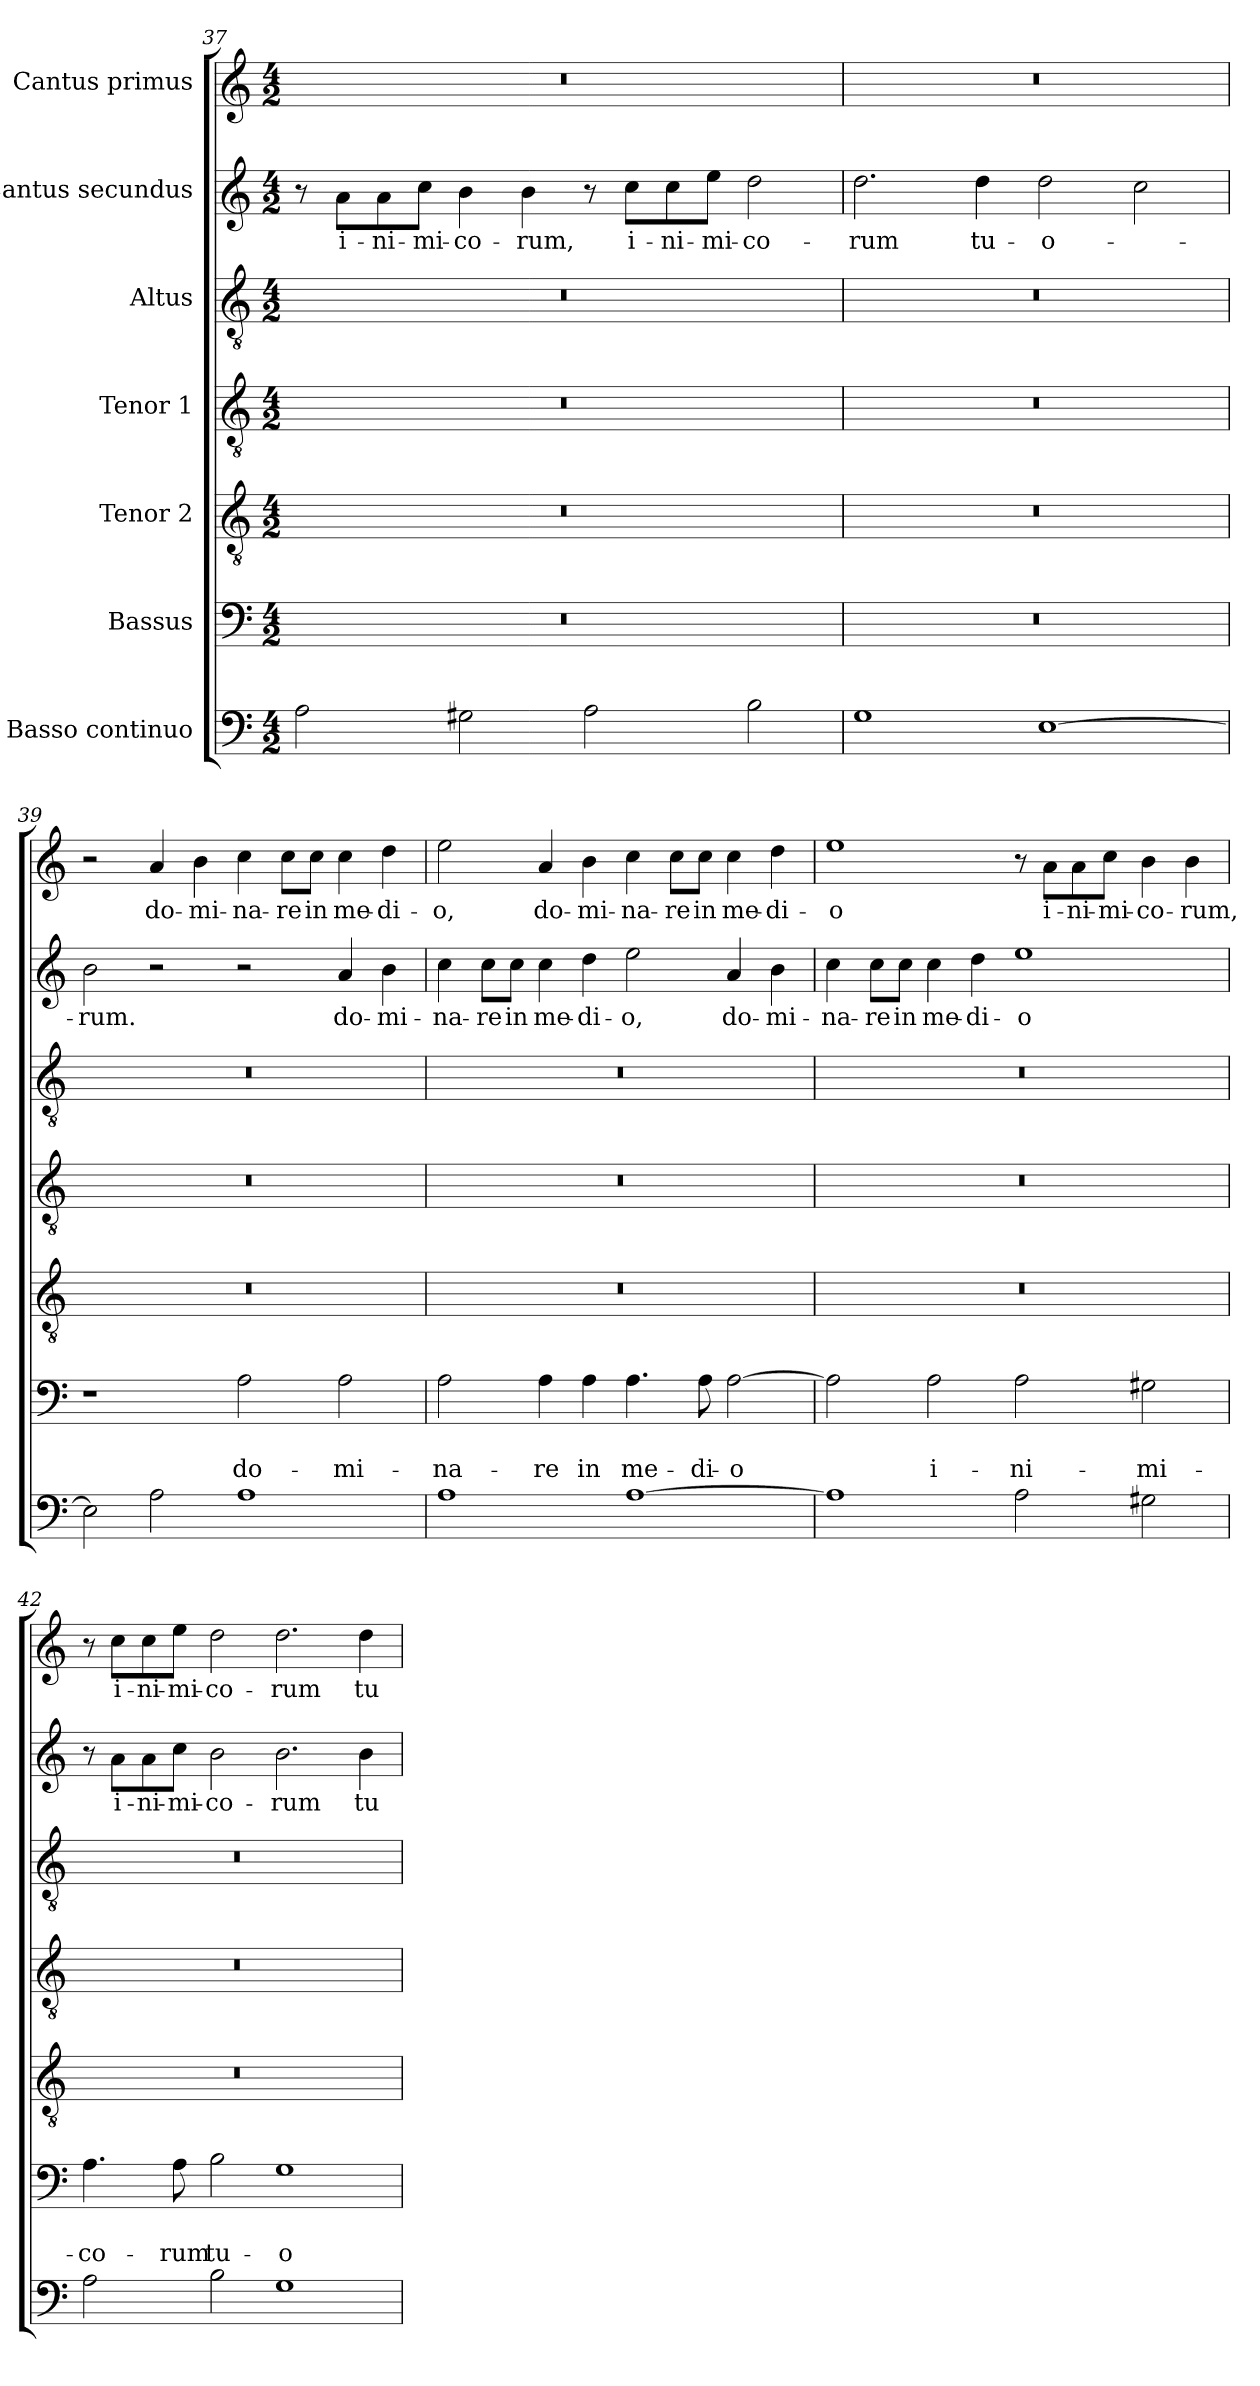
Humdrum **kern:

**kern	**kern	**text	**text	**kern	**kern	**kern	**kern	**text	**kern	**text
*part7	*part6	*part6	*part6	*part5	*part4	*part3	*part2	*part2	*part1	*part1
*staff7	*staff6	*staff6	*staff6	*staff5	*staff4	*staff3	*staff2	*staff2	*staff1	*staff1
*I"Basso continuo	*I"Bassus	*	*	*I"Tenor 2	*I"Tenor 1	*I"Altus	*I"Cantus secundus	*	*I"Cantus primus	*
*clefF4	*clefF4	*	*	*clefGv2	*clefGv2	*clefGv2	*clefG2	*	*clefG2	*
*k[]	*k[]	*	*	*k[]	*k[]	*k[]	*k[]	*	*k[]	*
*C:	*C:	*	*	*C:	*C:	*C:	*C:	*	*C:	*
*M4/2	*M4/2	*	*	*M4/2	*M4/2	*M4/2	*M4/2	*	*M4/2	*
=37	=37	=37	=37	=37	=37	=37	=37	=37	=37	=37
2A\	0r	.	.	0r	0r	0r	8r	.	0r	.
!	!	!	!	!	!	!	!	!LO:LY:b	!	!
.	.	.	.	.	.	.	8a\L	i-	.	.
!	!	!	!	!	!	!	!	!LO:LY:b	!	!
.	.	.	.	.	.	.	8a\	-ni-	.	.
!	!	!	!	!	!	!	!	!LO:LY:b	!	!
.	.	.	.	.	.	.	8cc\J	-mi-	.	.
!	!	!	!	!	!	!	!	!LO:LY:b	!	!
2G#X\	.	.	.	.	.	.	4b\	-co-	.	.
!	!	!	!	!	!	!	!	!LO:LY:b	!	!
.	.	.	.	.	.	.	4b\	-rum,	.	.
2A\	.	.	.	.	.	.	8r	.	.	.
!	!	!	!	!	!	!	!	!LO:LY:b	!	!
.	.	.	.	.	.	.	8cc\L	i-	.	.
!	!	!	!	!	!	!	!	!LO:LY:b	!	!
.	.	.	.	.	.	.	8cc\	-ni-	.	.
!	!	!	!	!	!	!	!	!LO:LY:b	!	!
.	.	.	.	.	.	.	8ee\J	-mi-	.	.
!	!	!	!	!	!	!	!	!LO:LY:b	!	!
2B\	.	.	.	.	.	.	2dd\	-co-	.	.
=38	=38	=38	=38	=38	=38	=38	=38	=38	=38	=38
!	!	!	!	!	!	!	!	!LO:LY:b	!	!
1G	0r	.	.	0r	0r	0r	2.dd\	-rum	0r	.
!	!	!	!	!	!	!	!	!LO:LY:b	!	!
.	.	.	.	.	.	.	4dd\	tu-	.	.
!	!	!	!	!	!	!	!	!LO:LY:b	!	!
[1E	.	.	.	.	.	.	2dd\	-o-	.	.
.	.	.	.	.	.	.	2cc\	.	.	.
!!LO:PB:g=z
=39	=39	=39	=39	=39	=39	=39	=39	=39	=39	=39
!	!	!	!	!	!	!	!	!LO:LY:b	!	!
2E\]	1r	.	.	0r	0r	0r	2b\	-rum.	2r	.
!	!	!	!	!	!	!	!	!	!	!LO:LY:b
2A\	.	.	.	.	.	.	2r	.	4a/	do-
!	!	!	!	!	!	!	!	!	!	!LO:LY:b
.	.	.	.	.	.	.	.	.	4b\	-mi-
!	!	!	!LO:LY:b	!	!	!	!	!	!	!LO:LY:b
1A	2A\	.	do-	.	.	.	2r	.	4cc\	-na-
!	!	!	!	!	!	!	!	!	!	!LO:LY:b
.	.	.	.	.	.	.	.	.	8cc\L	-re
!	!	!	!	!	!	!	!	!	!	!LO:LY:b
.	.	.	.	.	.	.	.	.	8cc\J	in
!	!	!	!LO:LY:b	!	!	!	!	!LO:LY:b	!	!LO:LY:b
.	2A\	.	-mi-	.	.	.	4a/	do-	4cc\	me-
!	!	!	!	!	!	!	!	!LO:LY:b	!	!LO:LY:b
.	.	.	.	.	.	.	4b\	-mi-	4dd\	-di-
=40	=40	=40	=40	=40	=40	=40	=40	=40	=40	=40
!	!	!	!LO:LY:b	!	!	!	!	!LO:LY:b	!	!LO:LY:b
1A	2A\	.	-na-	0r	0r	0r	4cc\	-na-	2ee\	-o,
!	!	!	!	!	!	!	!	!LO:LY:b	!	!
.	.	.	.	.	.	.	8cc\L	-re	.	.
!	!	!	!	!	!	!	!	!LO:LY:b	!	!
.	.	.	.	.	.	.	8cc\J	in	.	.
!	!	!	!LO:LY:b	!	!	!	!	!LO:LY:b	!	!LO:LY:b
.	4A\	.	-re	.	.	.	4cc\	me-	4a/	do-
!	!	!	!LO:LY:b	!	!	!	!	!LO:LY:b	!	!LO:LY:b
.	4A\	.	in	.	.	.	4dd\	-di-	4b\	-mi-
!	!	!	!LO:LY:b	!	!	!	!	!LO:LY:b	!	!LO:LY:b
[1A	4.A\	.	me-	.	.	.	2ee\	-o,	4cc\	-na-
!	!	!	!	!	!	!	!	!	!	!LO:LY:b
.	.	.	.	.	.	.	.	.	8cc\L	-re
!	!	!	!LO:LY:b	!	!	!	!	!	!	!LO:LY:b
.	8A\	.	-di-	.	.	.	.	.	8cc\J	in
!	!	!	!LO:LY:b	!	!	!	!	!LO:LY:b	!	!LO:LY:b
.	[2A\	.	-o	.	.	.	4a/	do-	4cc\	me-
!	!	!	!	!	!	!	!	!LO:LY:b	!	!LO:LY:b
.	.	.	.	.	.	.	4b\	-mi-	4dd\	-di-
=41	=41	=41	=41	=41	=41	=41	=41	=41	=41	=41
!	!	!	!	!	!	!	!	!LO:LY:b	!	!LO:LY:b
1A]	2A\]	.	.	0r	0r	0r	4cc\	-na-	1ee	-o
!	!	!	!	!	!	!	!	!LO:LY:b	!	!
.	.	.	.	.	.	.	8cc\L	-re	.	.
!	!	!	!	!	!	!	!	!LO:LY:b	!	!
.	.	.	.	.	.	.	8cc\J	in	.	.
!	!	!	!LO:LY:b	!	!	!	!	!LO:LY:b	!	!
.	2A\	.	i-	.	.	.	4cc\	me-	.	.
!	!	!	!	!	!	!	!	!LO:LY:b	!	!
.	.	.	.	.	.	.	4dd\	-di-	.	.
!	!	!	!LO:LY:b	!	!	!	!	!LO:LY:b	!	!
2A\	2A\	.	-ni-	.	.	.	1ee	-o	8r	.
!	!	!	!	!	!	!	!	!	!	!LO:LY:b
.	.	.	.	.	.	.	.	.	8a\L	i-
!	!	!	!	!	!	!	!	!	!	!LO:LY:b
.	.	.	.	.	.	.	.	.	8a\	-ni-
!	!	!	!	!	!	!	!	!	!	!LO:LY:b
.	.	.	.	.	.	.	.	.	8cc\J	-mi-
!	!	!	!LO:LY:b	!	!	!	!	!	!	!LO:LY:b
2G#X\	2G#X\	.	-mi-	.	.	.	.	.	4b\	-co-
!	!	!	!	!	!	!	!	!	!	!LO:LY:b
.	.	.	.	.	.	.	.	.	4b\	-rum,
!!LO:LB:g=z
=42	=42	=42	=42	=42	=42	=42	=42	=42	=42	=42
!	!	!	!LO:LY:b	!	!	!	!	!	!	!
2A\	4.A\	.	-co-	0r	0r	0r	8r	.	8r	.
!	!	!	!	!	!	!	!	!LO:LY:b	!	!LO:LY:b
.	.	.	.	.	.	.	8a\L	i-	8cc\L	i-
!	!	!	!	!	!	!	!	!LO:LY:b	!	!LO:LY:b
.	.	.	.	.	.	.	8a\	-ni-	8cc\	-ni-
!	!	!	!LO:LY:b	!	!	!	!	!LO:LY:b	!	!LO:LY:b
.	8A\	.	-rum	.	.	.	8cc\J	-mi-	8ee\J	-mi-
!	!	!	!LO:LY:b	!	!	!	!	!LO:LY:b	!	!LO:LY:b
2B\	2B\	.	tu-	.	.	.	2b\	-co-	2dd\	-co-
!	!	!	!LO:LY:b	!	!	!	!	!LO:LY:b	!	!LO:LY:b
1G	1G	.	-o-	.	.	.	2.b\	-rum	2.dd\	-rum
!	!	!	!	!	!	!	!	!LO:LY:b	!	!LO:LY:b
.	.	.	.	.	.	.	4b\	tu-	4dd\	tu-
=	=	=	=	=	=	=	=	=	=	=
*-	*-	*-	*-	*-	*-	*-	*-	*-	*-	*-
